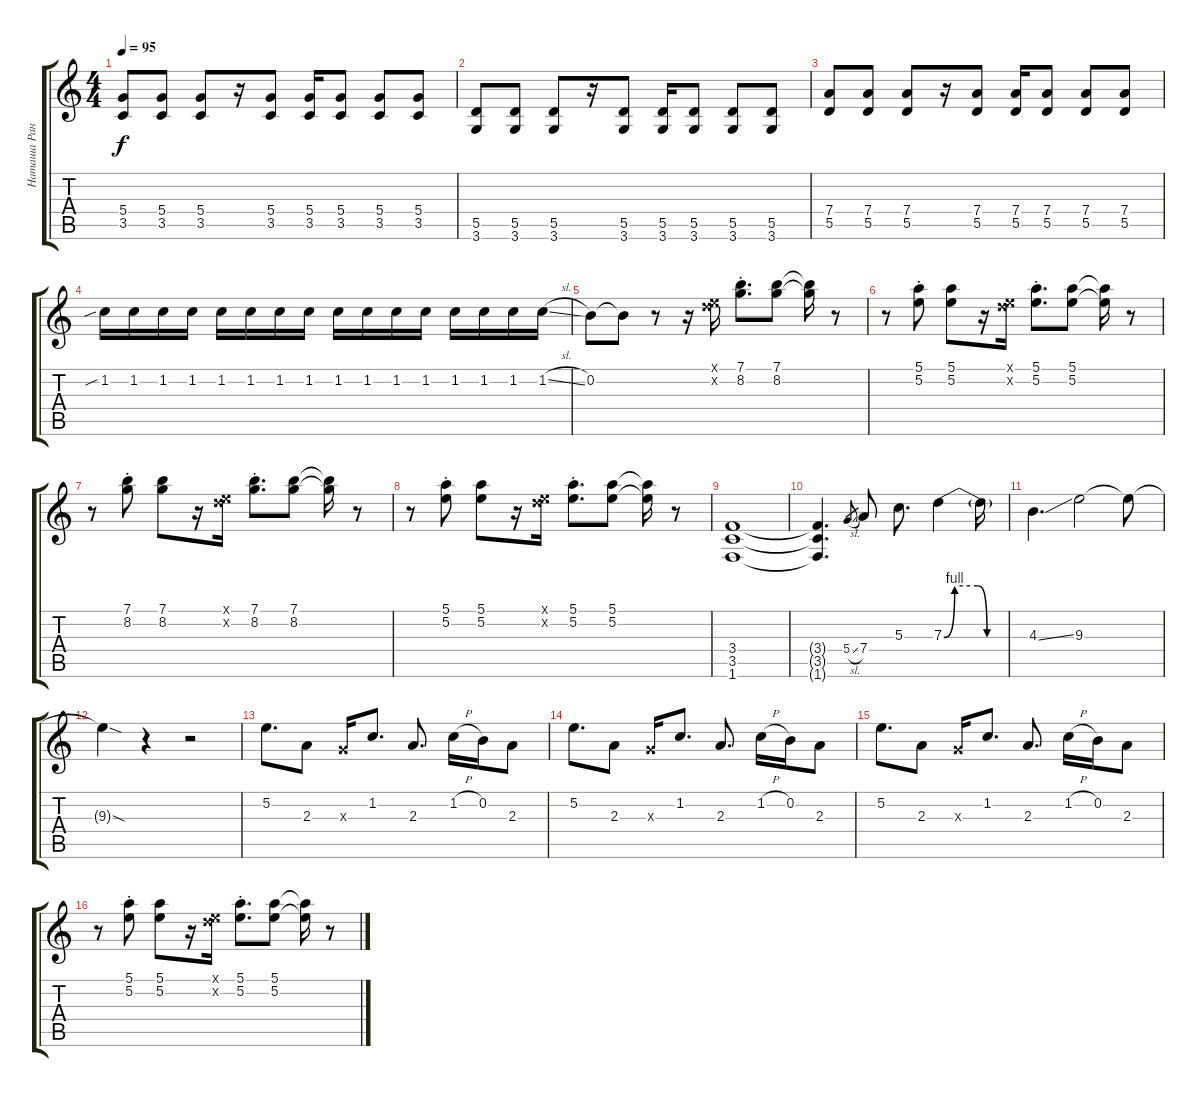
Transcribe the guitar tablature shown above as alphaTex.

\track ("Наташа Ранетка" "Наташа Ран") {instrument distortionguitar}
\staff {score tabs}
\tuning (E4 B3 G3 D3 A2 E2) {hide}
\ts (4 4)
\tempo 95
\clef g2
\ks c
(5.4 3.5).8{dy f} (5.4 3.5).8 (5.4 3.5).8 r.16 (5.4 3.5).8 (5.4 3.5).16 (5.4 3.5).8 (5.4 3.5).8 (5.4 3.5).8 |
(5.5 3.6).8 (5.5 3.6).8 (5.5 3.6).8 r.16 (5.5 3.6).8 (5.5 3.6).16 (5.5 3.6).8 (5.5 3.6).8 (5.5 3.6).8 |
(7.4 5.5).8 (7.4 5.5).8 (7.4 5.5).8 r.16 (7.4 5.5).8 (7.4 5.5).16 (7.4 5.5).8 (7.4 5.5).8 (7.4 5.5).8 |
1.2{sib}.16{volume 13} 1.2.16 1.2.16 1.2.16 1.2.16 1.2.16 1.2.16 1.2.16 1.2.16 1.2.16 1.2.16 1.2.16 1.2.16 1.2.16 1.2.16 1.2{sl}.16 |
0.2.8 0.2{t}.8 r.8 r.16 (0.1{x} 3.2{x}).16{volume 8} (7.1{st} 8.2{st}).8{d} (7.1 8.2).8 (7.1{t} 8.2{t}).16 r.8 |
r.8 (5.1{st} 5.2{st}).8 (5.1 5.2).8 r.16 (0.1{x} 3.2{x}).16 (5.1{st} 5.2{st}).8{d} (5.1 5.2).8 (5.1{t} 5.2{t}).16 r.8 |
r.8 (7.1{st} 8.2{st}).8 (7.1 8.2).8 r.16 (0.1{x} 3.2{x}).16 (7.1{st} 8.2{st}).8{d} (7.1 8.2).8 (7.1{t} 8.2{t}).16 r.8 |
r.8 (5.1{st} 5.2{st}).8 (5.1 5.2).8 r.16 (0.1{x} 3.2{x}).16 (5.1{st} 5.2{st}).8{d} (5.1 5.2).8 (5.1{t} 5.2{t}).16 r.8 |
(3.4 3.5 1.6).1 |
(3.4{t} 3.5{t} 1.6{t}).4{d} 5.4{sl}.8{gr} 7.4.8{volume 13} 5.3.8{d} 7.3{be (custom 0 0 10 4 31 4 40 0 60 0)}.4 7.3{t}.16 |
4.3{ss}.4{d} 9.3.2 9.3{t}.8 |
9.3{sod t}.4 r.4 r.2 |
5.2.8{d} 2.3.8 0.3{x}.16 1.2.8{d} 2.3.8{d} 1.2{h}.16 0.2.16 2.3.8 |
5.2.8{d} 2.3.8 0.3{x}.16 1.2.8{d} 2.3.8{d} 1.2{h}.16 0.2.16 2.3.8 |
5.2.8{d} 2.3.8 0.3{x}.16 1.2.8{d} 2.3.8{d} 1.2{h}.16 0.2.16 2.3.8 |
r.8 (5.1{st} 5.2{st}).8 (5.1 5.2).8 r.16 (0.1{x} 3.2{x}).16 (5.1{st} 5.2{st}).8{d} (5.1 5.2).8 (5.1{t} 5.2{t}).16 r.8
